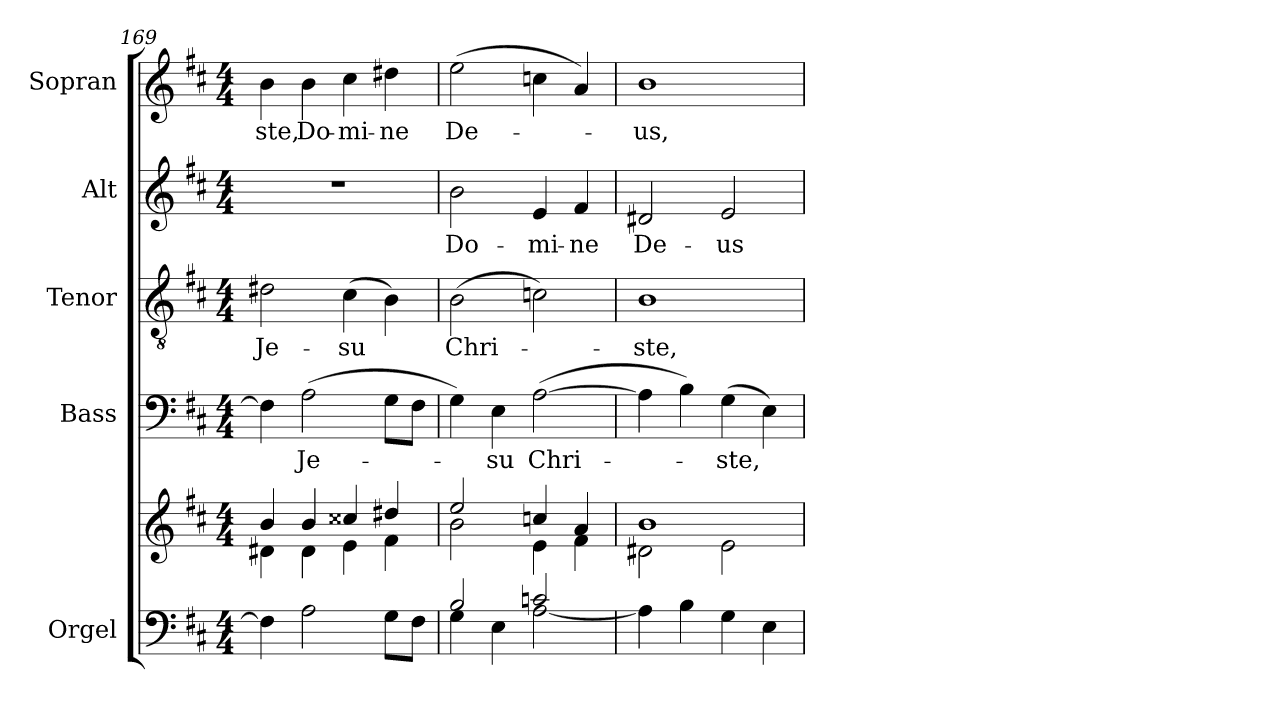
**kern	**kern	**kern	**text	**kern	**text	**kern	**text	**kern	**text
*part5	*part5	*part4	*part4	*part3	*part3	*part2	*part2	*part1	*part1
*staff6	*staff5	*staff4	*staff4	*staff3	*staff3	*staff2	*staff2	*staff1	*staff1
*I"Orgel	*	*I"Bass	*	*I"Tenor	*	*I"Alt	*	*I"Sopran	*
*I'Org.	*	*I'B	*	*I'T	*	*I'A	*	*I'S	*
*clefF4	*clefG2	*clefF4	*	*clefGv2	*	*clefG2	*	*clefG2	*
*k[f#c#]	*k[f#c#]	*k[f#c#]	*	*k[f#c#]	*	*k[f#c#]	*	*k[f#c#]	*
*D:	*D:	*D:	*	*D:	*	*D:	*	*D:	*
*M4/4	*M4/4	*M4/4	*	*M4/4	*	*M4/4	*	*M4/4	*
=169	=169	=169	=169	=169	=169	=169	=169	=169	=169
*	*^	*	*	*	*	*	*	*	*
!	!	!	!	!	!	!LO:LY:b	!	!	!	!LO:LY:b
4F#\]	4b/	4d#X\	4F#\]	.	2d#X\	Je-	1r	.	4b\	-ste,
!	!	!	!	!LO:LY:b	!	!	!	!	!	!LO:LY:b
2A\	4b/	4d#\	(>2A\	Je-	.	.	.	.	4b\	Do-
!	!	!	!	!	!	!LO:LY:b	!	!	!	!LO:LY:b
.	4cc##/	4e\	.	.	(>4c#\	-su	.	.	4cc#\	-mi-
!	!	!	!	!	!	!	!	!	!	!LO:LY:b
8G\L	4dd#X/	4f#\	8G\L	.	4B\)	.	.	.	4dd#X\	-ne
8F#\J	.	.	8F#\J	.	.	.	.	.	.	.
=170	=170	=170	=170	=170	=170	=170	=170	=170	=170	=170
*^	*	*	*	*	*	*	*	*	*	*
!	!	!	!	!	!	!	!LO:LY:b	!	!LO:LY:b	!	!LO:LY:b
2B/	4G\	2ee/	2b\	4G\)	.	(>2B\	Chri-	2b\	Do-	(>2ee\	De-
!	!	!	!	!	!LO:LY:b	!	!	!	!	!	!
.	4E\	.	.	4E\	-su	.	.	.	.	.	.
!	!	!	!	!	!LO:LY:b	!	!	!	!LO:LY:b	!	!
2cn/	[<2A\	4ccn/	4e\	(>[2A\	Chri-	2cn\)	.	4e/	-mi-	4ccn\	.
!	!	!	!	!	!	!	!	!	!LO:LY:b	!	!
.	.	4a/	4f#\	.	.	.	.	4f#/	-ne	4a/)	.
*v	*v	*	*	*	*	*	*	*	*	*	*
=171	=171	=171	=171	=171	=171	=171	=171	=171	=171	=171
!	!	!	!	!	!	!LO:LY:b	!	!LO:LY:b	!	!LO:LY:b
4A\]	1b	2d#X\	4A\]	.	1B	-ste,	2d#X/	De-	1b	-us,
4B\	.	.	4B\)	.	.	.	.	.	.	.
!	!	!	!	!LO:LY:b	!	!	!	!LO:LY:b	!	!
4G\	.	2e\	(>4G\	-ste,	.	.	2e/	-us	.	.
4E\	.	.	4E\)	.	.	.	.	.	.	.
*	*v	*v	*	*	*	*	*	*	*	*
=	=	=	=	=	=	=	=	=	=
*-	*-	*-	*-	*-	*-	*-	*-	*-	*-
